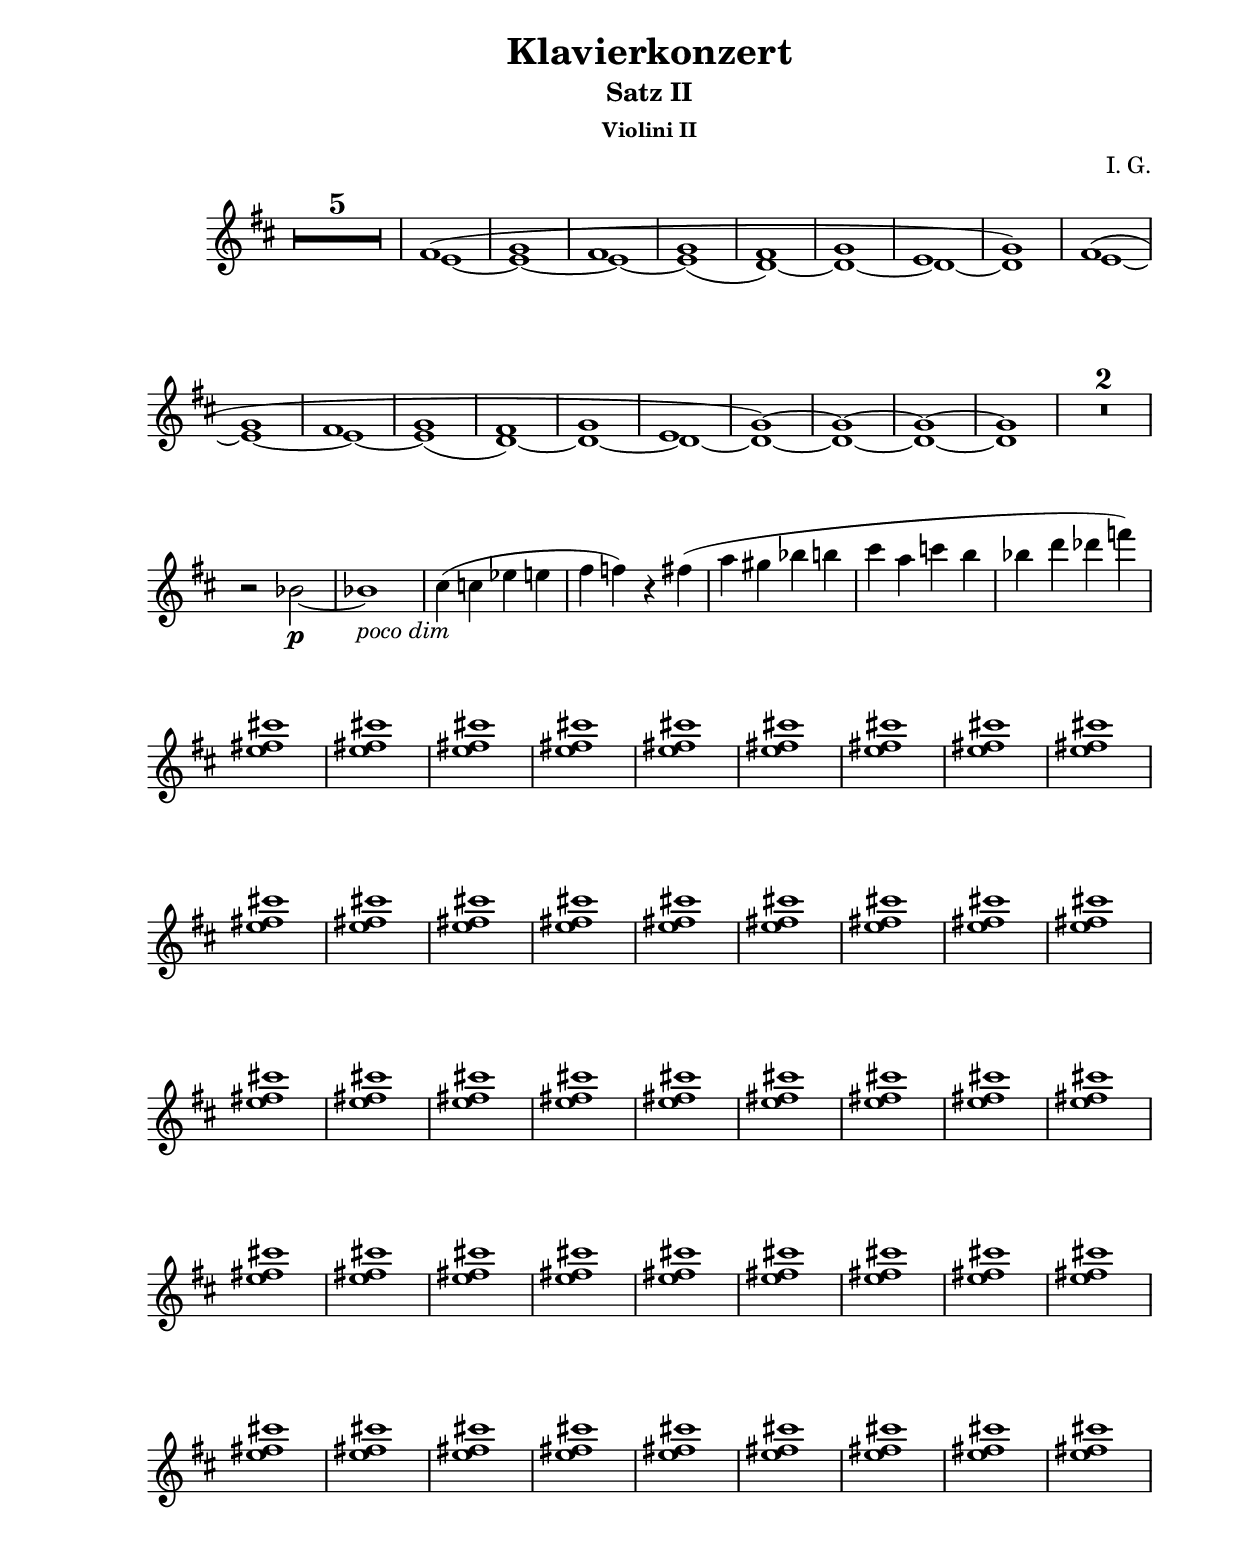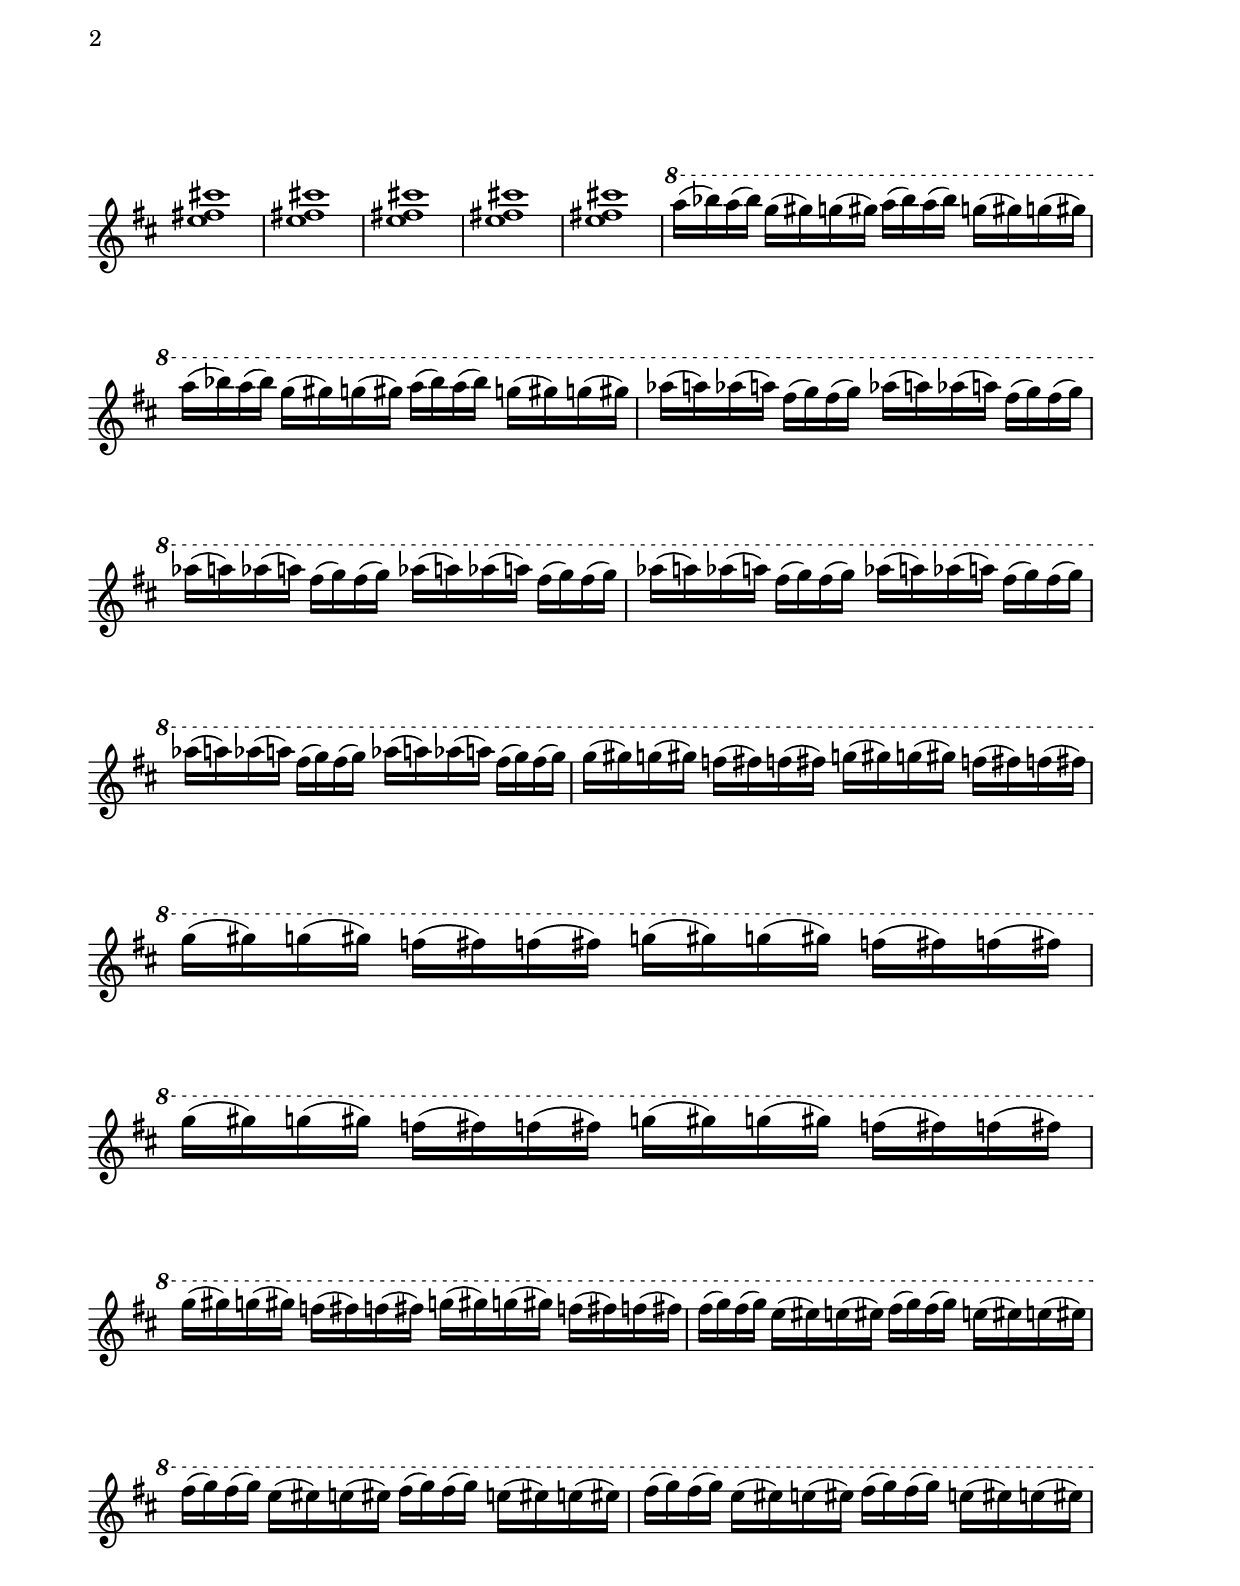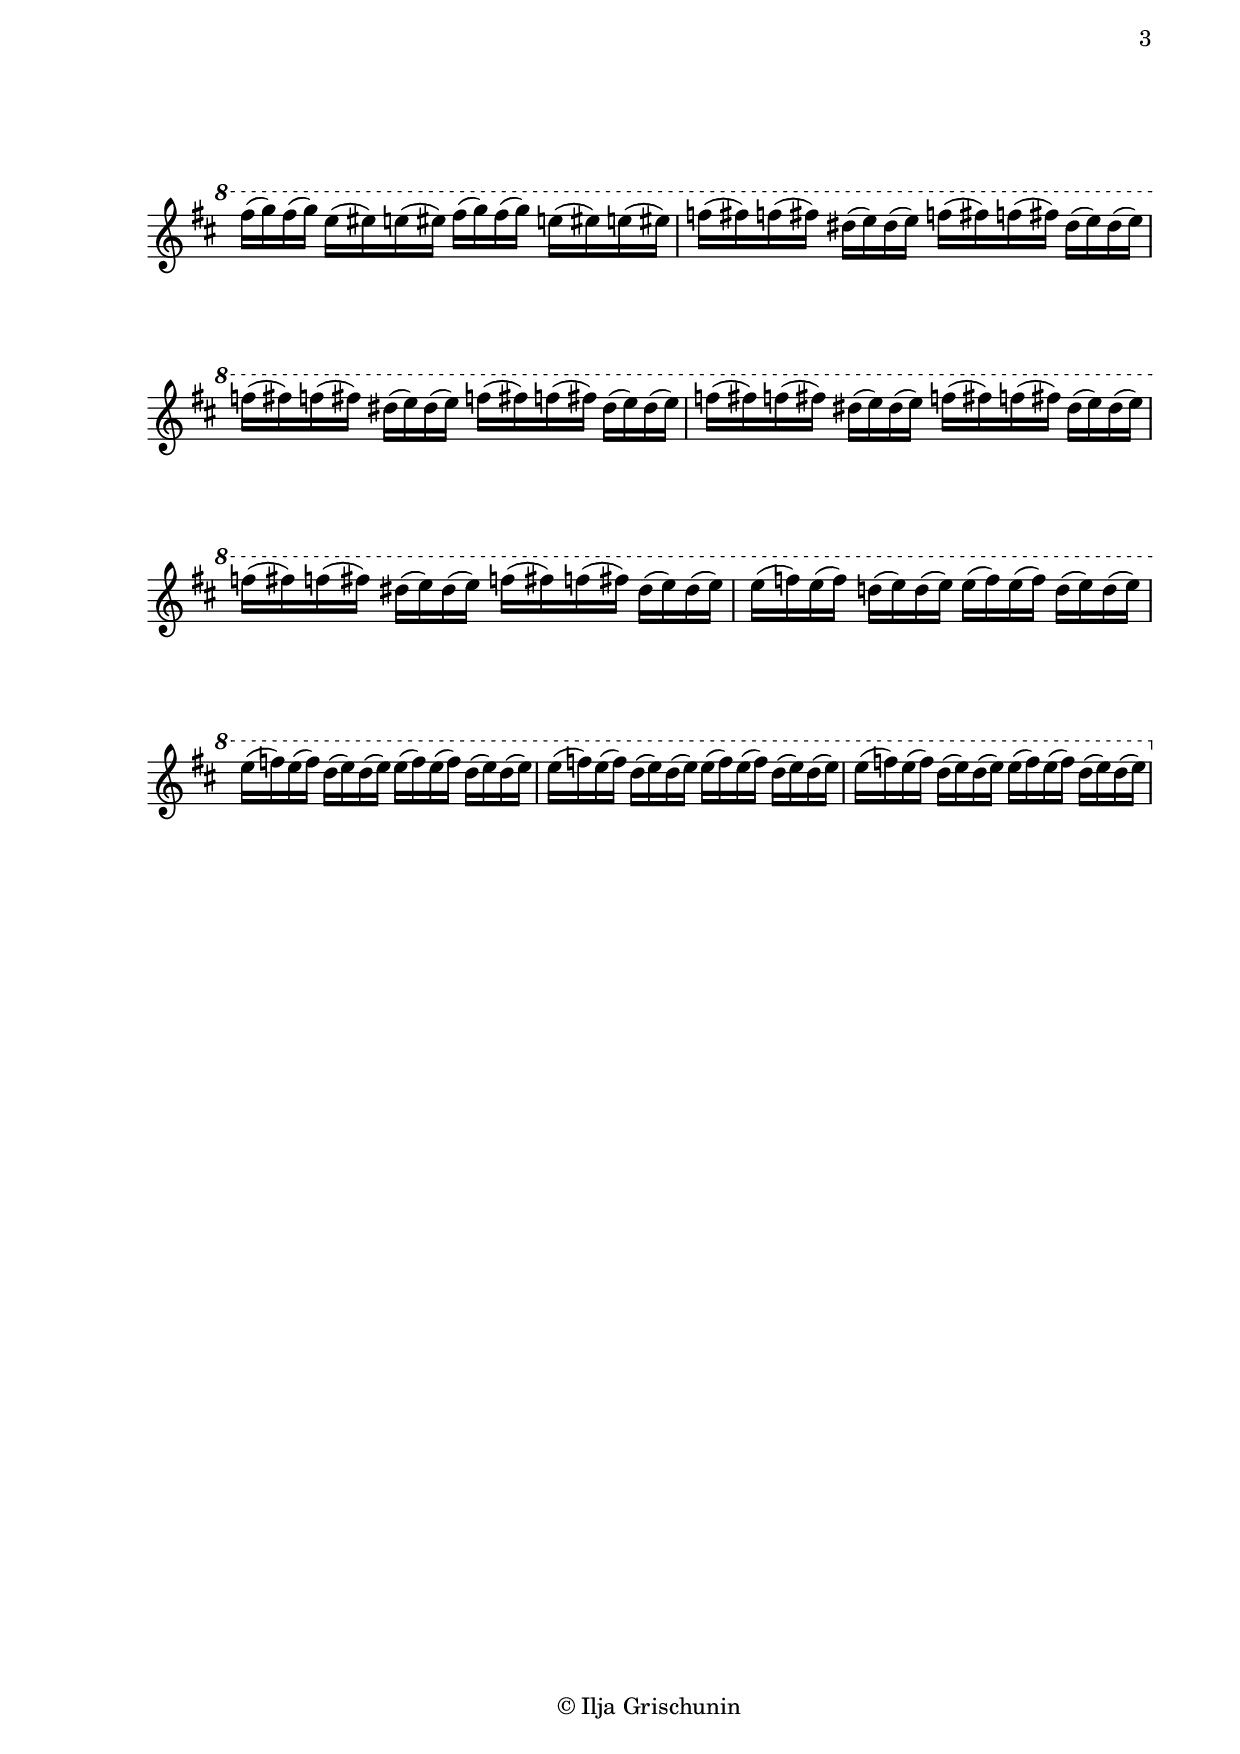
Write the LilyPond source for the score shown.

\version "2.19.15"
%\version "2.18.0"

\language "deutsch"

\header {
  title = "Klavierkonzert"
  subtitle = "Satz II"
  subsubtitle = "Violini II"
  composer = "I. G."
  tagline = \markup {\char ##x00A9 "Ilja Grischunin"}
}

#(ly:set-option 'relative-includes #t)

\paper {
  #(set-paper-size "a4")
  top-system-spacing.basic-distance = #25
  top-markup-spacing.basic-distance = #8
  markup-system-spacing.basic-distance = #26
  system-system-spacing.basic-distance = #20
  last-bottom-spacing.basic-distance = #25
  two-sided = ##t
  inner-margin = 25
  outer-margin = 15
}

\layout {  
  indent = 10
  \context {
    \Score
    %\override BarNumber.break-visibility = ##(#f #t #t)
    \remove "Bar_number_engraver"
  }
}

\version "2.19.15"
%\version "2.18.0"

\language "deutsch"

\include "base.ly"

vniTwoMusic = \relative e' {
  \base
  \override MultiMeasureRest #'expand-limit = #3
  R1*5
  <<
    {
      fis1( g fis g fis g e g) fis( g fis g fis g e g)~ g~ g~ g
    }
    \\
    {
      e1~ e~ e~ e( d)~ d~ d~ d
      e~ e~ e~ e( d)~ d~ d~ d~ d~ d~ d
    }
  >>
  R1*2 r2 b'\p~ b!1-\markup{\italic poco \italic dim}
  cis4( c es e fis f) r fis( a gis b h cis a c h
  b d des f)
  \repeat unfold 50 {<e, fis! cis'!>1}
  \ottava #1
  \set Staff.ottavation = #"8"
  \repeat unfold 4 {
    \repeat unfold 2 {a'16( b)}
    \repeat unfold 2 {g( gis)}
  }
  \repeat unfold 8 {
    \repeat unfold 2 {as16( a)}
    \repeat unfold 2 {fis( g)}
  }
  \repeat unfold 8 {
    \repeat unfold 2 {g16( gis)}
    \repeat unfold 2 {f( fis)}
  }
  \repeat unfold 8 {
    \repeat unfold 2 {fis16( g)}
    \repeat unfold 2 {e( eis)}
  }
  \repeat unfold 8 {
    \repeat unfold 2 {f16( fis)}
    \repeat unfold 2 {dis( e)}
  }
  \repeat unfold 2 {e16( f)}
  d!( e) d( e)
  \repeat unfold 7 {
    \repeat unfold 2 {e16( f)}
    \repeat unfold 2 {d( e)}
  }
}


\score {
  \new Staff \vniTwoMusic
}